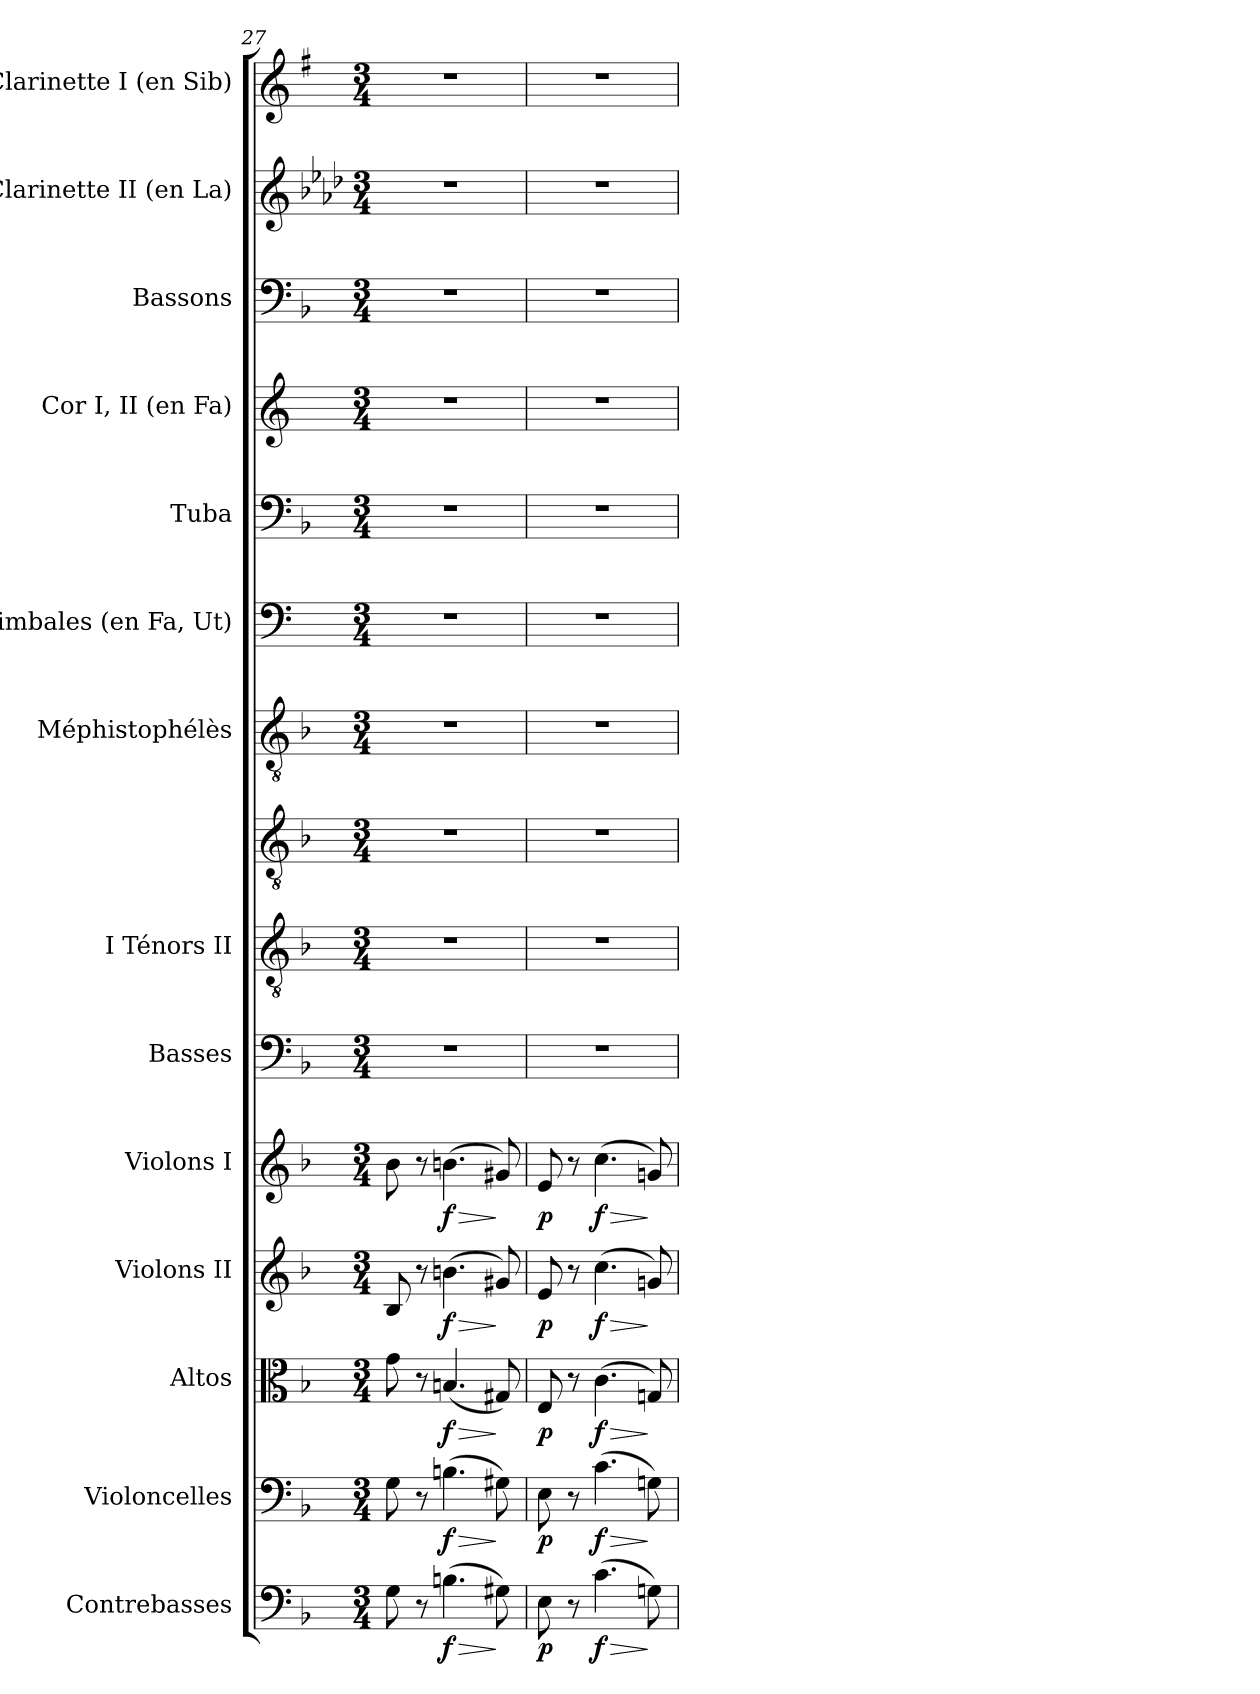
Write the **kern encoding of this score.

**kern	**dynam	**kern	**dynam	**kern	**dynam	**kern	**dynam	**kern	**dynam	**kern	**kern	**kern	**kern	**kern	**kern	**kern	**kern	**kern	**kern
*part14	*part14	*part13	*part13	*part12	*part12	*part11	*part11	*part10	*part10	*part9	*part8	*part8	*part7	*part6	*part5	*part4	*part3	*part2	*part1
*staff15	*staff15	*staff14	*staff14	*staff13	*staff13	*staff12	*staff12	*staff11	*staff11	*staff10	*staff9	*staff8	*staff7	*staff6	*staff5	*staff4	*staff3	*staff2	*staff1
*I"Contrebasses	*	*I"Violoncelles	*	*I"Altos	*	*I"Violons II	*	*I"Violons I	*	*I"Basses	*I"I  Ténors  II	*	*I"Méphistophélès	*I"Timbales (en Fa, Ut)	*I"Tuba	*I"Cor I, II (en Fa)	*I"Bassons	*I"Clarinette II (en La)	*I"Clarinette I (en Sib)
*I'C-b.	*	*I'Vlles	*	*I'Altos	*	*I'Vns II	*	*I'Vns I	*	*I'Basses	*I'Tén.	*	*I'Méphist.	*	*I'Tb.	*I'Cor (Fa)	*I'Bns	*I'Cl. (La)	*I'Cl. (Sib)
*clefF4	*	*clefF4	*	*clefC3	*	*clefG2	*	*clefG2	*	*clefF4	*clefGv2	*clefGv2	*clefGv2	*clefF4	*clefF4	*clefG2	*clefF4	*clefG2	*clefG2
*ITrd7c12	*	*	*	*	*	*	*	*	*	*	*ITrd7c12	*ITrd7c12	*ITrd7c12	*	*	*ITrd4c7	*	*ITrd2c3	*ITrd1c2
*k[b-]	*	*k[b-]	*	*k[b-]	*	*k[b-]	*	*k[b-]	*	*k[b-]	*k[b-]	*k[b-]	*k[b-]	*k[]	*k[b-]	*k[b-]	*k[b-]	*k[b-]	*k[b-]
*F:	*	*F:	*	*F:	*	*F:	*	*F:	*	*F:	*F:	*F:	*F:	*C:	*F:	*F:	*F:	*F:	*F:
*M3/4	*	*M3/4	*	*M3/4	*	*M3/4	*	*M3/4	*	*M3/4	*M3/4	*M3/4	*M3/4	*M3/4	*M3/4	*M3/4	*M3/4	*M3/4	*M3/4
=27	=27	=27	=27	=27	=27	=27	=27	=27	=27	=27	=27	=27	=27	=27	=27	=27	=27	=27	=27
!	!	!	!	!	!	!	!	!	!	!LO:N:vis=1	!LO:N:vis=1	!LO:N:vis=1	!LO:N:vis=1	!LO:N:vis=1	!LO:N:vis=1	!LO:N:vis=1	!LO:N:vis=1	!LO:N:vis=1	!LO:N:vis=1
8GGi\	.	8Gi\	.	8gi\	.	8B-i/	.	8b-i\	.	2.r	2.r	2.r	2.r	2.r	2.r	2.r	2.r	2.r	2.r
8r	.	8r	.	8r	.	8r	.	8r	.	.	.	.	.	.	.	.	.	.	.
!	!LO:HP:b	!	!LO:HP:b	!	!LO:HP:b	!	!LO:HP:b	!	!LO:HP:b	!	!	!	!	!	!	!	!	!	!
(4.BBni\	> f	(4.Bni\	> f	(4.Bni/	> f	(4.bni\	> f	(4.bni\	> f	.	.	.	.	.	.	.	.	.	.
8GG#Xi\)	]	8G#Xi\)	]	8G#Xi/)	]	8g#Xi/)	]	8g#Xi/)	]	.	.	.	.	.	.	.	.	.	.
=28	=28	=28	=28	=28	=28	=28	=28	=28	=28	=28	=28	=28	=28	=28	=28	=28	=28	=28	=28
!	!	!	!	!	!	!	!	!	!	!LO:N:vis=1	!LO:N:vis=1	!LO:N:vis=1	!LO:N:vis=1	!LO:N:vis=1	!LO:N:vis=1	!LO:N:vis=1	!LO:N:vis=1	!LO:N:vis=1	!LO:N:vis=1
8EEi\	p	8Ei\	p	8Ei/	p	8ei/	p	8ei/	p	2.r	2.r	2.r	2.r	2.r	2.r	2.r	2.r	2.r	2.r
8r	.	8r	.	8r	.	8r	.	8r	.	.	.	.	.	.	.	.	.	.	.
!	!LO:HP:b	!	!LO:HP:b	!	!LO:HP:b	!	!LO:HP:b	!	!LO:HP:b	!	!	!	!	!	!	!	!	!	!
(4.Ci\	> f	(4.ci\	> f	(4.ci\	> f	(4.cci\	> f	(4.cci\	> f	.	.	.	.	.	.	.	.	.	.
8GGni\)	]	8Gni\)	]	8Gni/)	]	8gni/)	]	8gni/)	]	.	.	.	.	.	.	.	.	.	.
=	=	=	=	=	=	=	=	=	=	=	=	=	=	=	=	=	=	=	=
*-	*-	*-	*-	*-	*-	*-	*-	*-	*-	*-	*-	*-	*-	*-	*-	*-	*-	*-	*-
